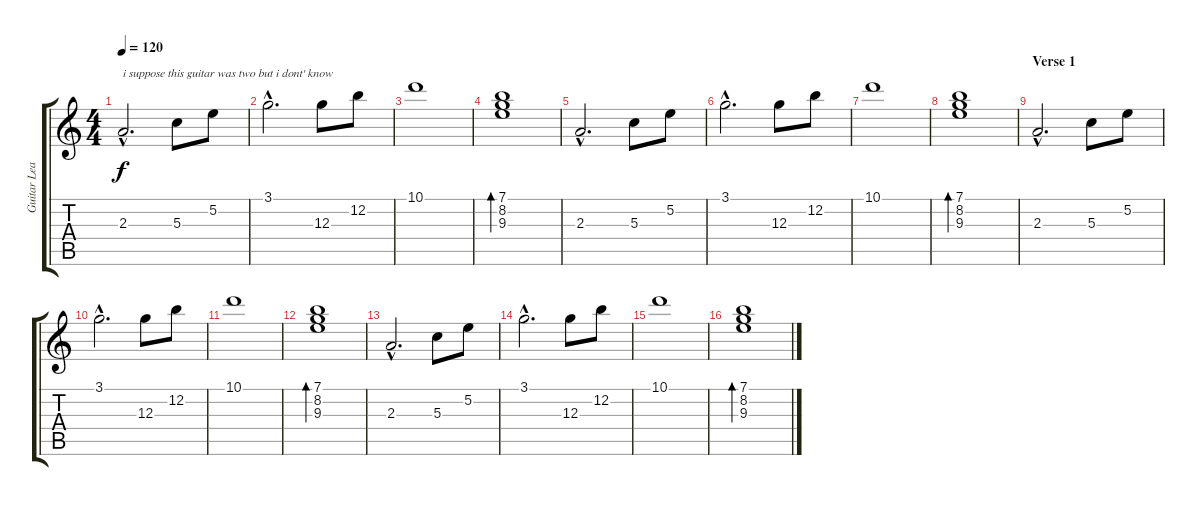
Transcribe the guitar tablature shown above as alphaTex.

\track ("Guitar Lead (Solo)" "Guitar Lea") {instrument distortionguitar}
\staff {score tabs}
\tuning (E4 B3 G3 D3 A2 E2) {hide}
\ts (4 4)
\tempo 120
\clef g2
\ks c
2.3{hac}.2{d txt "i suppose this guitar was two but i dont' know" dy f volume 16 instrument electricguitarclean} 5.3.8 5.2.8 |
3.1{hac}.2{d} 12.3.8 12.2.8 |
10.1.1 |
(7.1 8.2 9.3).1{bd 120} |
2.3{hac}.2{d volume 16 instrument electricguitarclean} 5.3.8 5.2.8 |
3.1{hac}.2{d} 12.3.8 12.2.8 |
10.1.1 |
(7.1 8.2 9.3).1{bd 120} |
\section ("" "Verse 1")
2.3{hac}.2{d volume 16 instrument electricguitarclean} 5.3.8 5.2.8 |
3.1{hac}.2{d} 12.3.8 12.2.8 |
10.1.1 |
(7.1 8.2 9.3).1{bd 120} |
2.3{hac}.2{d volume 16 instrument electricguitarclean} 5.3.8 5.2.8 |
3.1{hac}.2{d} 12.3.8 12.2.8 |
10.1.1 |
(7.1 8.2 9.3).1{bd 120}
